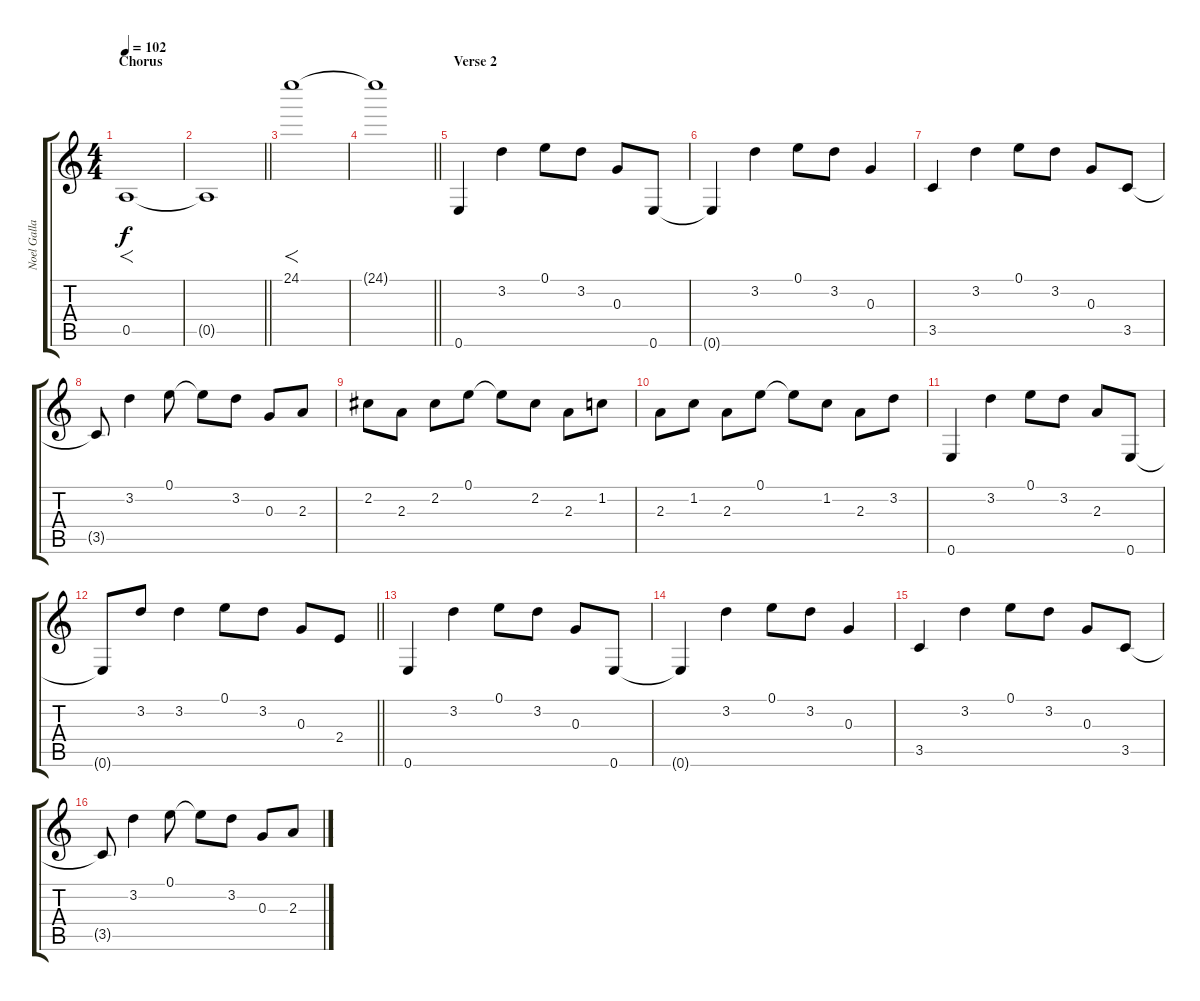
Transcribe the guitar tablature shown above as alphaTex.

\track ("Noel Gallagher" "Noel Galla") {instrument distortionguitar}
\staff {score tabs}
\tuning (E4 B3 G3 D3 A2 E2) {hide}
\ts (4 4)
\section ("" "Chorus")
\tempo 102
\clef g2
\ks c
0.5.1{f dy f} |
\barLineRight lightlight
0.5{t}.1 |
24.1.1{f} |
\barLineRight lightlight
24.1{t}.1 |
\section ("" "Verse 2")
0.6.4{volume 8 instrument electricguitarjazz} 3.2.4 0.1.8 3.2.8 0.3.8 0.6.8 |
0.6{t}.4 3.2.4 0.1.8 3.2.8 0.3.4 |
3.5.4 3.2.4 0.1.8 3.2.8 0.3.8 3.5.8 |
3.5{t}.8 3.2.4 0.1.8 0.1{t}.8 3.2.8 0.3.8 2.3.8 |
2.2.8 2.3.8 2.2.8 0.1.8 0.1{t}.8 2.2.8 2.3.8 1.2.8 |
2.3.8 1.2.8 2.3.8 0.1.8 0.1{t}.8 1.2.8 2.3.8 3.2.8 |
0.6.4 3.2.4 0.1.8 3.2.8 2.3.8 0.6.8 |
\barLineRight lightlight
0.6{t}.8 3.2.8 3.2.4 0.1.8 3.2.8 0.3.8 2.4.8 |
0.6.4 3.2.4 0.1.8 3.2.8 0.3.8 0.6.8 |
0.6{t}.4 3.2.4 0.1.8 3.2.8 0.3.4 |
3.5.4 3.2.4 0.1.8 3.2.8 0.3.8 3.5.8 |
3.5{t}.8 3.2.4 0.1.8 0.1{t}.8 3.2.8 0.3.8 2.3.8
